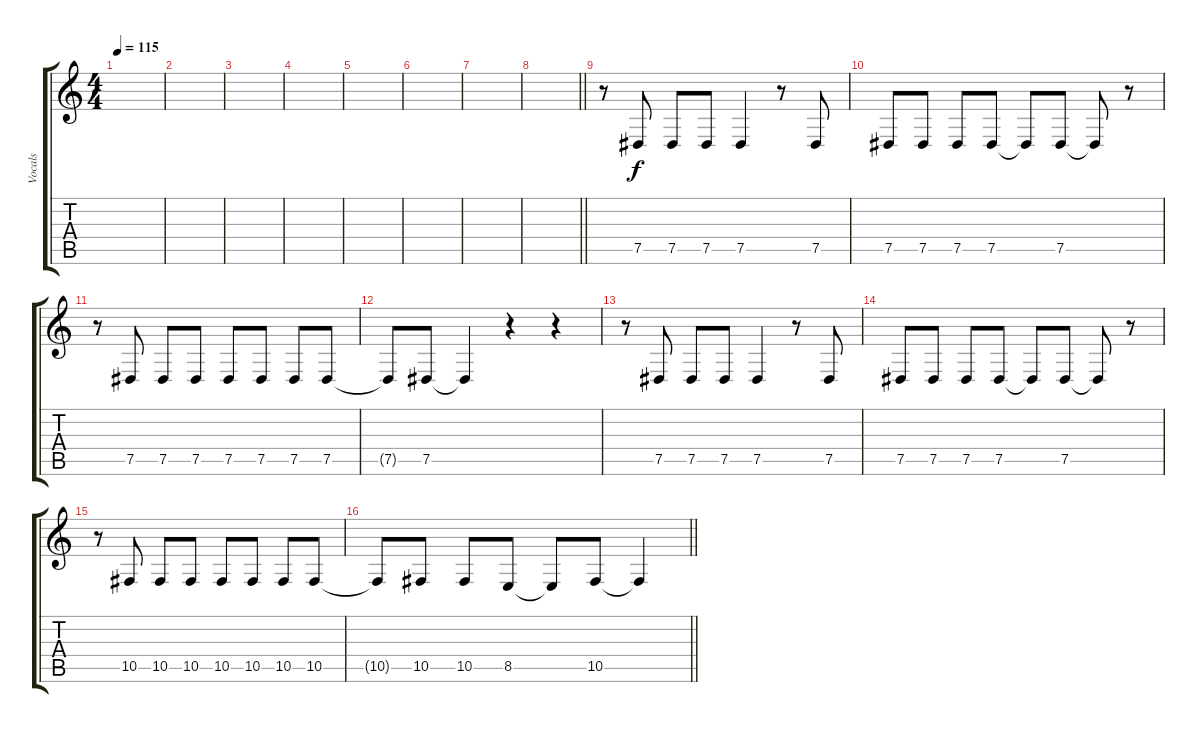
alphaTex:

\track ("Vocals" "Vocals") {instrument flute}
\staff {score tabs}
\tuning (Eb4 Bb3 Gb3 Db3 Ab2 Eb2) {hide}
\ts (4 4)
\section ("" "")
\tempo 115
\clef g2
\ks c
|
|
|
|
|
|
|
\barLineRight lightlight
|
r.8 7.5.8 7.5.8 7.5.8 7.5.4 r.8 7.5.8 |
7.5.8 7.5.8 7.5.8 7.5.8 7.5{t}.8 7.5.8 7.5{t}.8 r.8 |
r.8 7.5.8 7.5.8 7.5.8 7.5.8 7.5.8 7.5.8 7.5.8 |
7.5{t}.8 7.5.8 7.5{t}.4 r.4 r.4 |
r.8 7.5.8 7.5.8 7.5.8 7.5.4 r.8 7.5.8 |
7.5.8 7.5.8 7.5.8 7.5.8 7.5{t}.8 7.5.8 7.5{t}.8 r.8 |
r.8 10.5.8 10.5.8 10.5.8 10.5.8 10.5.8 10.5.8 10.5.8 |
\barLineRight lightlight
10.5{t}.8 10.5.8 10.5.8 8.5.8 8.5{t}.8 10.5.8 10.5{t}.4
